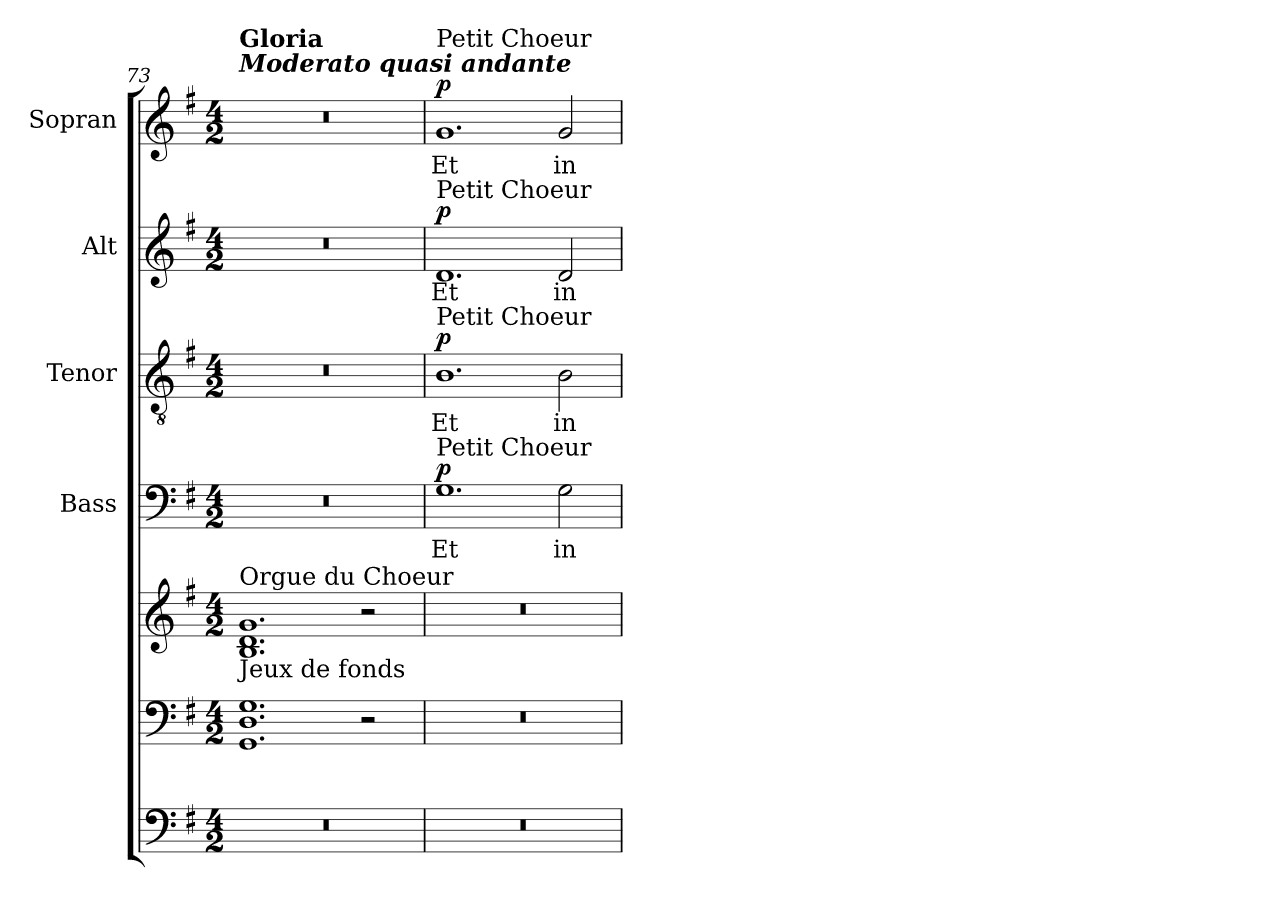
**kern	**kern	**kern	**kern	**text	**dynam	**kern	**text	**dynam	**kern	**text	**dynam	**kern	**text	**dynam
*part6	*part5	*part5	*part4	*part4	*part4	*part3	*part3	*part3	*part2	*part2	*part2	*part1	*part1	*part1
*staff7	*staff6	*staff5	*staff4	*staff4	*staff4	*staff3	*staff3	*staff3	*staff2	*staff2	*staff2	*staff1	*staff1	*staff1
*	*	*	*I"Bass	*	*	*I"Tenor	*	*	*I"Alt	*	*	*I"Sopran	*	*
*	*	*	*I'B.	*	*	*I'T.	*	*	*I'A.	*	*	*I'S.	*	*
!!LO:PB:g=z
*clefF4	*clefF4	*clefG2	*clefF4	*	*	*clefGv2	*	*	*clefG2	*	*	*clefG2	*	*
*k[f#]	*k[f#]	*k[f#]	*k[f#]	*	*	*k[f#]	*	*	*k[f#]	*	*	*k[f#]	*	*
*G:	*G:	*G:	*G:	*	*	*G:	*	*	*G:	*	*	*G:	*	*
*M4/2	*M4/2	*M4/2	*M4/2	*	*	*M4/2	*	*	*M4/2	*	*	*M4/2	*	*
=73	=73	=73	=73	=73	=73	=73	=73	=73	=73	=73	=73	=73	=73	=73
!	!	!	!	!	!	!	!	!	!	!	!	!LO:TX:a:Bi:t=Moderato quasi andante	!	!
!	!	!	!	!	!	!	!	!	!	!	!	!LO:TX:a:B:t=Gloria	!	!
!	!	!LO:TX:a:t=Orgue du Choeur	!	!	!	!	!	!	!	!	!	!	!	!
!	!	!LO:TX:b:t=Jeux de fonds	!	!	!	!	!	!	!	!	!	!	!	!
0r	1.GG 1.D 1.G	1.B 1.d 1.g	0r	.	.	0r	.	.	0r	.	.	0r	.	.
.	2r	2r	.	.	.	.	.	.	.	.	.	.	.	.
=74	=74	=74	=74	=74	=74	=74	=74	=74	=74	=74	=74	=74	=74	=74
!	!	!	!	!	!	!	!	!	!	!	!	!LO:TX:a:t=Petit Choeur	!	!
!	!	!	!	!	!	!	!	!	!LO:TX:a:t=Petit Choeur	!	!	!	!	!
!	!	!	!	!	!	!LO:TX:a:t=Petit Choeur	!	!	!	!	!	!	!	!
!	!	!	!LO:TX:a:t=Petit Choeur	!	!	!	!	!	!	!	!	!	!	!
!	!	!	!	!LO:LY:b	!LO:DY:a	!	!LO:LY:b	!LO:DY:a	!	!LO:LY:b	!LO:DY:a	!	!LO:LY:b	!LO:DY:a
0r	0r	0r	1.G	Et	p	1.B	Et	p	1.d	Et	p	1.g	Et	p
!	!	!	!	!LO:LY:b	!	!	!LO:LY:b	!	!	!LO:LY:b	!	!	!LO:LY:b	!
.	.	.	2G\	in	.	2B\	in	.	2d/	in	.	2g/	in	.
=	=	=	=	=	=	=	=	=	=	=	=	=	=	=
*-	*-	*-	*-	*-	*-	*-	*-	*-	*-	*-	*-	*-	*-	*-
